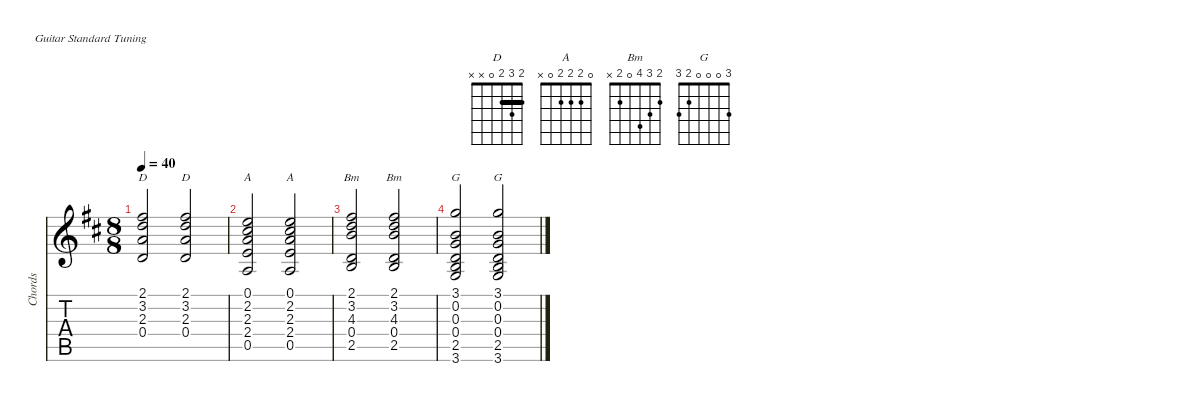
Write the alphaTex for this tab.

\defaultSystemsLayout 4
\hideDynamics
\bracketExtendMode nobrackets
\track ("Chords" "Chords") {defaultSystemsLayout 4 instrument acousticguitarsteel}
\staff {score tabs}
\tuning (E4 B3 G3 D3 A2 E2)
\chord ("D" 2 3 2 0 x x) {showfingering false barre 2}
\chord ("A" 0 2 2 2 0 x) {showfingering false}
\chord ("Bm" 2 3 4 0 2 x) {showfingering false}
\chord ("G" 3 0 0 0 2 3) {showfingering false}
\ts (8 8)
\beaming (8 2 2 2 2)
\tempo 40
\clef g2
\scale
0.345904
\ks d
(0.4{acc forcenatural} 2.3{acc forcenatural} 3.2{acc forcenatural} 2.1{acc #}).2{ch "D" dy mf instrument acousticguitarsteel beam Up} (0.4{acc forcenatural} 2.3{acc forcenatural} 3.2{acc forcenatural} 2.1{acc #}).2{ch "D" beam Up} |
\scale
0.211102 (0.5{acc forcenatural} 2.4{acc forcenatural} 2.3{acc forcenatural} 2.2{acc #} 0.1{acc forcenatural}).2{ch "A" beam Up} (0.5{acc forcenatural} 2.4{acc forcenatural} 2.3{acc forcenatural} 2.2{acc #} 0.1{acc forcenatural}).2{ch "A" beam Up} |
\scale
0.211102 (2.5{acc forcenatural} 0.4{acc forcenatural} 4.3{acc forcenatural} 3.2{acc forcenatural} 2.1{acc #}).2{ch "Bm" beam Up} (2.5{acc forcenatural} 0.4{acc forcenatural} 4.3{acc forcenatural} 3.2{acc forcenatural} 2.1{acc #}).2{ch "Bm" beam Up} |
\scale
0.231893 (3.6{acc forcenatural} 2.5{acc forcenatural} 0.4{acc forcenatural} 0.3{acc forcenatural} 0.2{acc forcenatural} 3.1{acc forcenatural}).2{ch "G" beam Up} (3.6{acc forcenatural} 2.5{acc forcenatural} 0.4{acc forcenatural} 0.3{acc forcenatural} 0.2{acc forcenatural} 3.1{acc forcenatural}).2{ch "G" beam Up}
